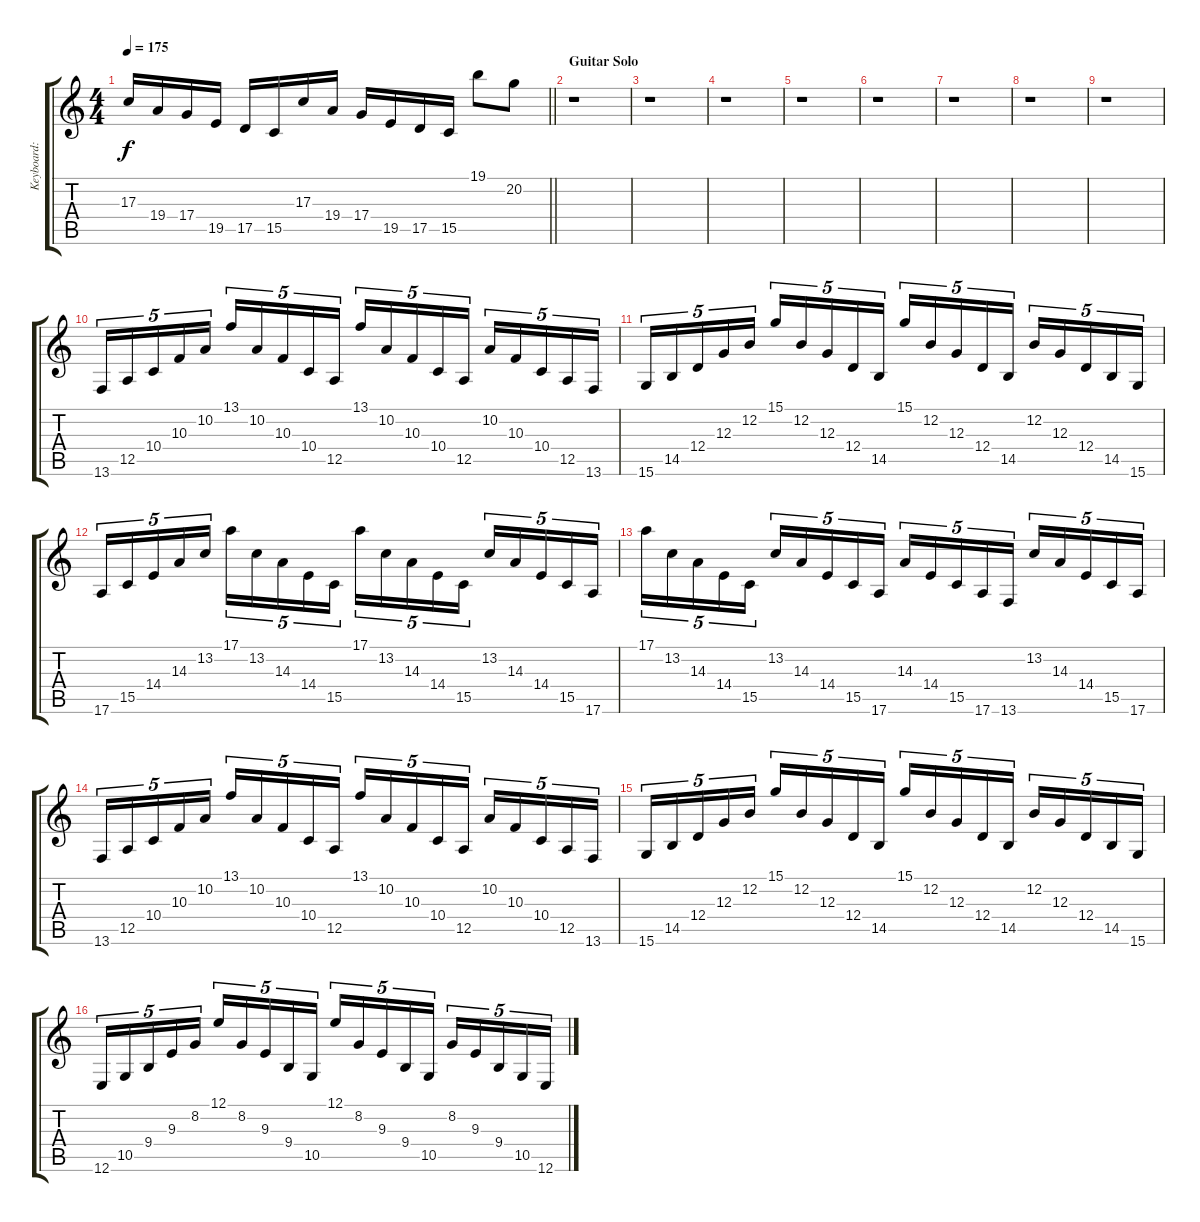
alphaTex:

\track ("Keyboard: Tsumugi Kotobuki" "Keyboard: ") {instrument lead2sawtooth}
\staff {score tabs}
\tuning (E4 B3 G3 D3 A2 E2) {hide}
\ts (4 4)
\tempo 175
\clef g2
\barLineRight lightlight
\ks c
17.3.16{dy f} 19.4.16 17.4.16 19.5.16 17.5.16 15.5.16 17.3.16 19.4.16 17.4.16 19.5.16 17.5.16 15.5.16 19.1.8 20.2.8 |
\section ("" "Guitar Solo")
r.1 |
r.1 |
r.1 |
r.1 |
r.1 |
r.1 |
r.1 |
r.1 |
13.6.16{tu (5 4)} 12.5.16{tu (5 4)} 10.4.16{tu (5 4)} 10.3.16{tu (5 4)} 10.2.16{tu (5 4)} 13.1.16{tu (5 4)} 10.2.16{tu (5 4)} 10.3.16{tu (5 4)} 10.4.16{tu (5 4)} 12.5.16{tu (5 4)} 13.1.16{tu (5 4)} 10.2.16{tu (5 4)} 10.3.16{tu (5 4)} 10.4.16{tu (5 4)} 12.5.16{tu (5 4)} 10.2.16{tu (5 4)} 10.3.16{tu (5 4)} 10.4.16{tu (5 4)} 12.5.16{tu (5 4)} 13.6.16{tu (5 4)} |
15.6.16{tu (5 4)} 14.5.16{tu (5 4)} 12.4.16{tu (5 4)} 12.3.16{tu (5 4)} 12.2.16{tu (5 4)} 15.1.16{tu (5 4)} 12.2.16{tu (5 4)} 12.3.16{tu (5 4)} 12.4.16{tu (5 4)} 14.5.16{tu (5 4)} 15.1.16{tu (5 4)} 12.2.16{tu (5 4)} 12.3.16{tu (5 4)} 12.4.16{tu (5 4)} 14.5.16{tu (5 4)} 12.2.16{tu (5 4)} 12.3.16{tu (5 4)} 12.4.16{tu (5 4)} 14.5.16{tu (5 4)} 15.6.16{tu (5 4)} |
17.6.16{tu (5 4)} 15.5.16{tu (5 4)} 14.4.16{tu (5 4)} 14.3.16{tu (5 4)} 13.2.16{tu (5 4)} 17.1.16{tu (5 4)} 13.2.16{tu (5 4)} 14.3.16{tu (5 4)} 14.4.16{tu (5 4)} 15.5.16{tu (5 4)} 17.1.16{tu (5 4)} 13.2.16{tu (5 4)} 14.3.16{tu (5 4)} 14.4.16{tu (5 4)} 15.5.16{tu (5 4)} 13.2.16{tu (5 4)} 14.3.16{tu (5 4)} 14.4.16{tu (5 4)} 15.5.16{tu (5 4)} 17.6.16{tu (5 4)} |
17.1.16{tu (5 4)} 13.2.16{tu (5 4)} 14.3.16{tu (5 4)} 14.4.16{tu (5 4)} 15.5.16{tu (5 4)} 13.2.16{tu (5 4)} 14.3.16{tu (5 4)} 14.4.16{tu (5 4)} 15.5.16{tu (5 4)} 17.6.16{tu (5 4)} 14.3.16{tu (5 4)} 14.4.16{tu (5 4)} 15.5.16{tu (5 4)} 17.6.16{tu (5 4)} 13.6.16{tu (5 4)} 13.2.16{tu (5 4)} 14.3.16{tu (5 4)} 14.4.16{tu (5 4)} 15.5.16{tu (5 4)} 17.6.16{tu (5 4)} |
13.6.16{tu (5 4)} 12.5.16{tu (5 4)} 10.4.16{tu (5 4)} 10.3.16{tu (5 4)} 10.2.16{tu (5 4)} 13.1.16{tu (5 4)} 10.2.16{tu (5 4)} 10.3.16{tu (5 4)} 10.4.16{tu (5 4)} 12.5.16{tu (5 4)} 13.1.16{tu (5 4)} 10.2.16{tu (5 4)} 10.3.16{tu (5 4)} 10.4.16{tu (5 4)} 12.5.16{tu (5 4)} 10.2.16{tu (5 4)} 10.3.16{tu (5 4)} 10.4.16{tu (5 4)} 12.5.16{tu (5 4)} 13.6.16{tu (5 4)} |
15.6.16{tu (5 4)} 14.5.16{tu (5 4)} 12.4.16{tu (5 4)} 12.3.16{tu (5 4)} 12.2.16{tu (5 4)} 15.1.16{tu (5 4)} 12.2.16{tu (5 4)} 12.3.16{tu (5 4)} 12.4.16{tu (5 4)} 14.5.16{tu (5 4)} 15.1.16{tu (5 4)} 12.2.16{tu (5 4)} 12.3.16{tu (5 4)} 12.4.16{tu (5 4)} 14.5.16{tu (5 4)} 12.2.16{tu (5 4)} 12.3.16{tu (5 4)} 12.4.16{tu (5 4)} 14.5.16{tu (5 4)} 15.6.16{tu (5 4)} |
12.6.16{tu (5 4)} 10.5.16{tu (5 4)} 9.4.16{tu (5 4)} 9.3.16{tu (5 4)} 8.2.16{tu (5 4)} 12.1.16{tu (5 4)} 8.2.16{tu (5 4)} 9.3.16{tu (5 4)} 9.4.16{tu (5 4)} 10.5.16{tu (5 4)} 12.1.16{tu (5 4)} 8.2.16{tu (5 4)} 9.3.16{tu (5 4)} 9.4.16{tu (5 4)} 10.5.16{tu (5 4)} 8.2.16{tu (5 4)} 9.3.16{tu (5 4)} 9.4.16{tu (5 4)} 10.5.16{tu (5 4)} 12.6.16{tu (5 4)}
